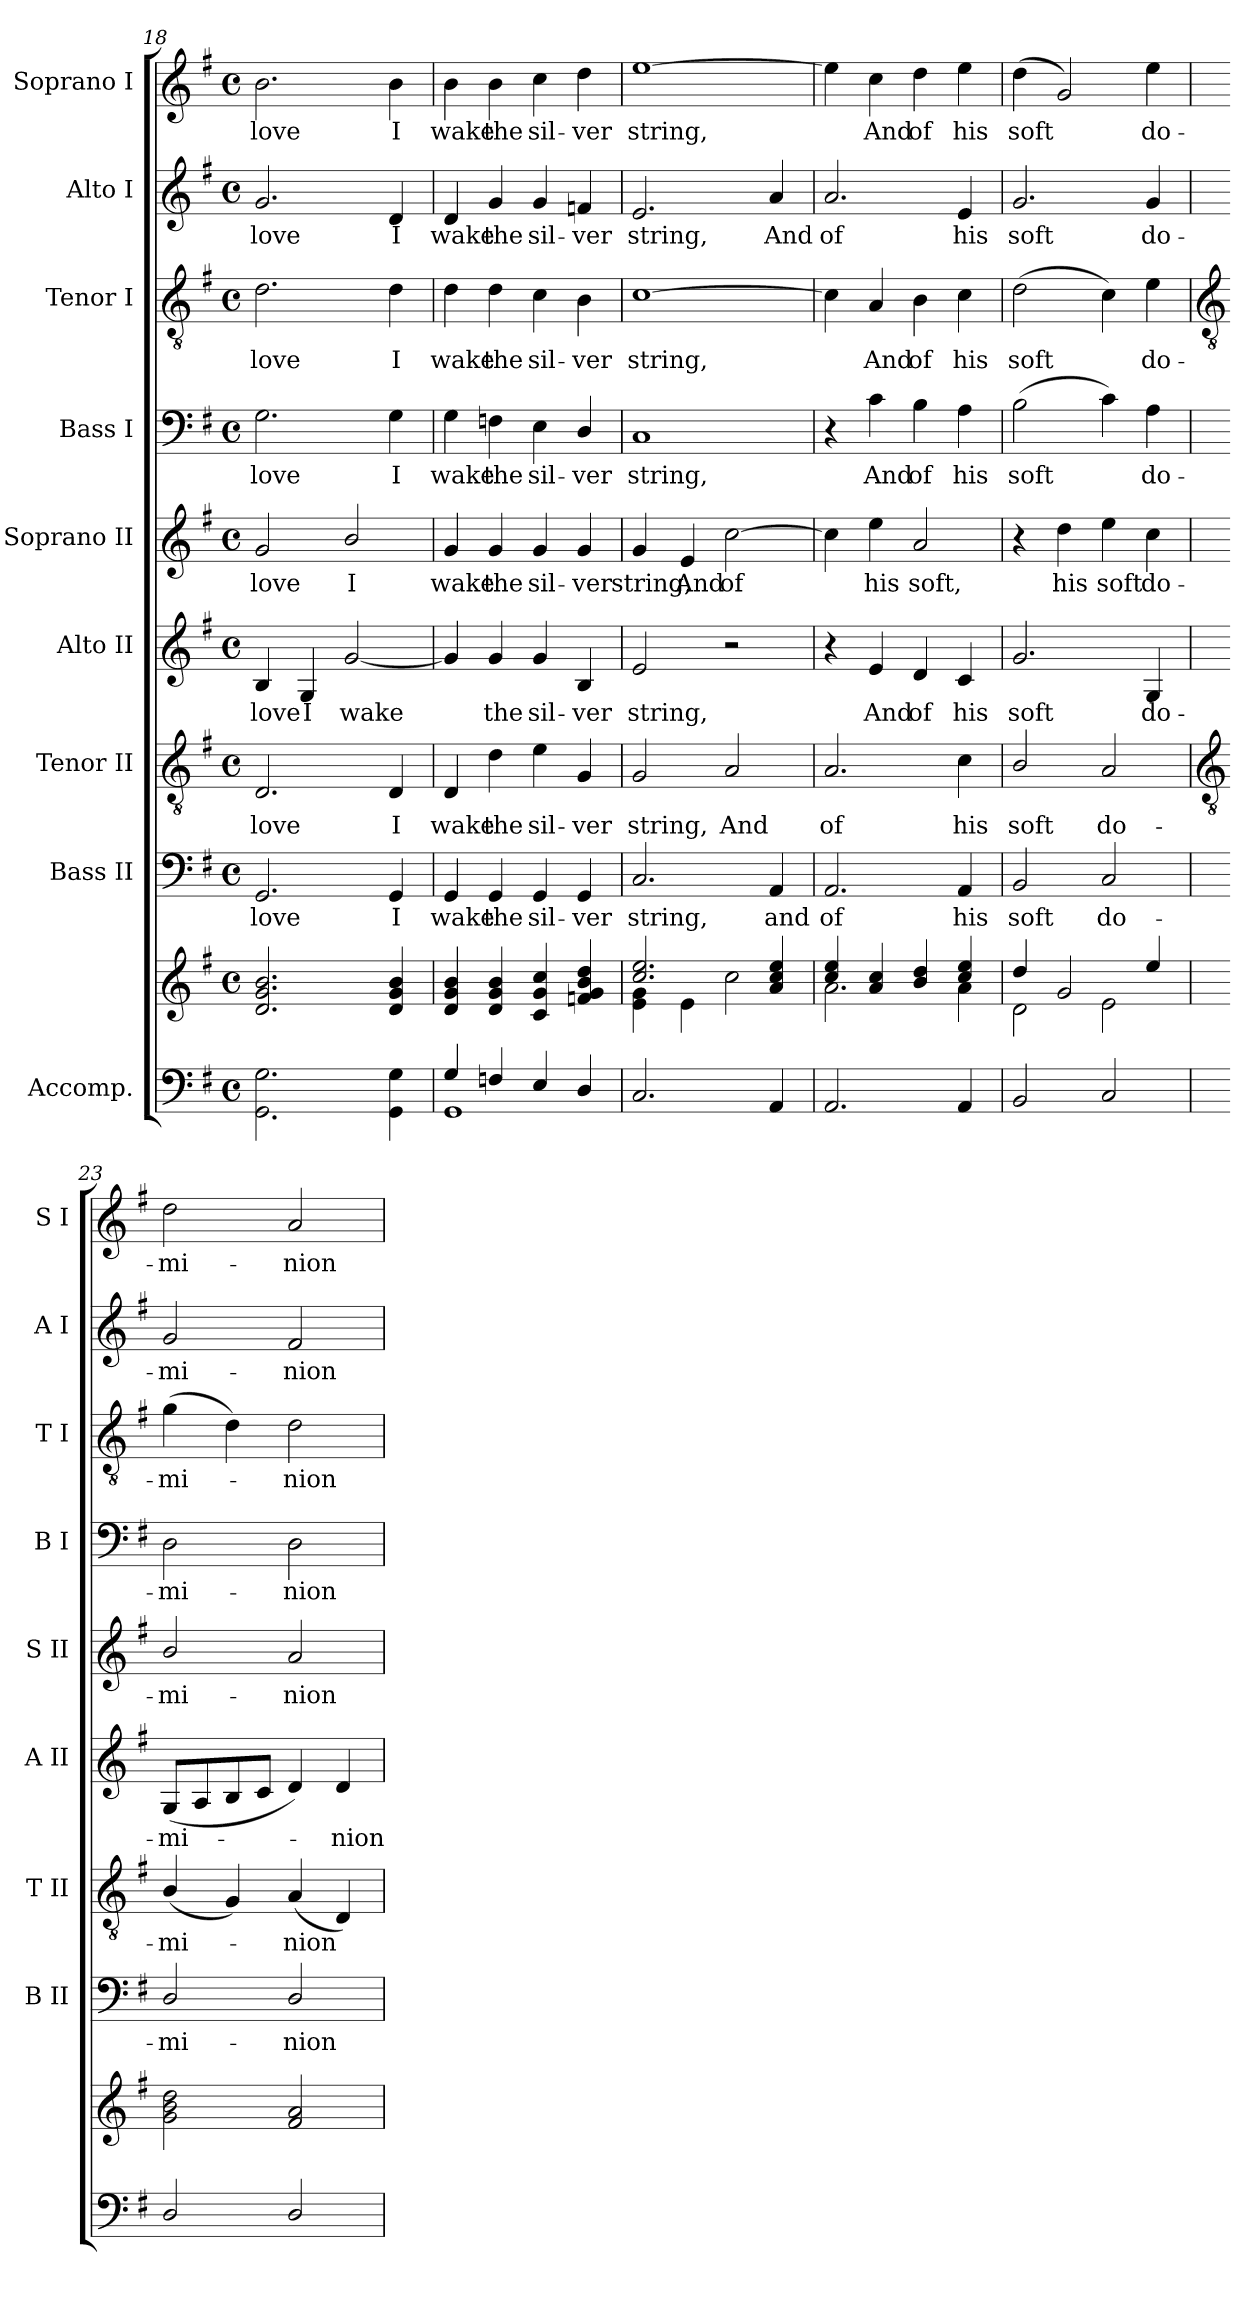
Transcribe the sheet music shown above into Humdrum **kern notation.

**kern	**kern	**kern	**text	**kern	**text	**kern	**text	**kern	**text	**kern	**text	**kern	**text	**kern	**text	**kern	**text
*part9	*part9	*part8	*part8	*part7	*part7	*part6	*part6	*part5	*part5	*part4	*part4	*part3	*part3	*part2	*part2	*part1	*part1
*staff10	*staff9	*staff8	*staff8	*staff7	*staff7	*staff6	*staff6	*staff5	*staff5	*staff4	*staff4	*staff3	*staff3	*staff2	*staff2	*staff1	*staff1
*I"Accomp.	*	*I"Bass II	*	*I"Tenor II	*	*I"Alto II	*	*I"Soprano II	*	*I"Bass I	*	*I"Tenor I	*	*I"Alto I	*	*I"Soprano I	*
*	*	*I'B II	*	*I'T II	*	*I'A II	*	*I'S II	*	*I'B I	*	*I'T I	*	*I'A I	*	*I'S I	*
*clefF4	*clefG2	*clefF4	*	*clefGv2	*	*clefG2	*	*clefG2	*	*clefF4	*	*clefGv2	*	*clefG2	*	*clefG2	*
*k[f#]	*k[f#]	*k[f#]	*	*k[f#]	*	*k[f#]	*	*k[f#]	*	*k[f#]	*	*k[f#]	*	*k[f#]	*	*k[f#]	*
*G:	*G:	*G:	*	*G:	*	*G:	*	*G:	*	*G:	*	*G:	*	*G:	*	*G:	*
*M4/4	*M4/4	*M4/4	*	*M4/4	*	*M4/4	*	*M4/4	*	*M4/4	*	*M4/4	*	*M4/4	*	*M4/4	*
*met(c)	*met(c)	*met(c)	*	*met(c)	*	*met(c)	*	*met(c)	*	*met(c)	*	*met(c)	*	*met(c)	*	*met(c)	*
=18	=18	=18	=18	=18	=18	=18	=18	=18	=18	=18	=18	=18	=18	=18	=18	=18	=18
*^	*^	*	*	*	*	*	*	*	*	*	*	*	*	*	*	*	*
!	!	!	!	!	!LO:LY:b	!	!LO:LY:b	!	!LO:LY:b	!	!LO:LY:b	!	!LO:LY:b	!	!LO:LY:b	!	!LO:LY:b	!	!LO:LY:b
1ryy	2.GG\ 2.G\	2.d/ 2.g/ 2.b/	1ryy	2.GG	love	2.D	love	4B	love	2g	love	2.G	love	2.d	love	2.g	love	2.b	love
!	!	!	!	!	!	!	!	!	!LO:LY:b	!	!	!	!	!	!	!	!	!	!
.	.	.	.	.	.	.	.	4G	I	.	.	.	.	.	.	.	.	.	.
!	!	!	!	!	!	!	!	!	!LO:LY:b	!	!LO:LY:b	!	!	!	!	!	!	!	!
.	.	.	.	.	.	.	.	[2g	wake	2b/	I	.	.	.	.	.	.	.	.
!	!	!	!	!	!LO:LY:b	!	!LO:LY:b	!	!	!	!	!	!LO:LY:b	!	!LO:LY:b	!	!LO:LY:b	!	!LO:LY:b
.	4GG\ 4G\	4d/ 4g/ 4b/	.	4GG	I	4D	I	.	.	.	.	4G	I	4d	I	4d	I	4b	I
=19	=19	=19	=19	=19	=19	=19	=19	=19	=19	=19	=19	=19	=19	=19	=19	=19	=19	=19	=19
!	!	!	!	!	!LO:LY:b	!	!LO:LY:b	!	!	!	!LO:LY:b	!	!LO:LY:b	!	!LO:LY:b	!	!LO:LY:b	!	!LO:LY:b
4G/	1GG\	4d/ 4g/ 4b/	1ryy	4GG	wake	4D	wake	4g]	.	4g	wake	4G	wake	4d	wake	4d	wake	4b	wake
!	!	!	!	!	!LO:LY:b	!	!LO:LY:b	!	!LO:LY:b	!	!LO:LY:b	!	!LO:LY:b	!	!LO:LY:b	!	!LO:LY:b	!	!LO:LY:b
4Fn/	.	4d/ 4g/ 4b/	.	4GG	the	4d	the	4g	the	4g	the	4Fn	the	4d	the	4g	the	4b	the
!	!	!	!	!	!LO:LY:b	!	!LO:LY:b	!	!LO:LY:b	!	!LO:LY:b	!	!LO:LY:b	!	!LO:LY:b	!	!LO:LY:b	!	!LO:LY:b
4E/	.	4c/ 4g/ 4cc/	.	4GG	sil-	4e	sil-	4g	sil-	4g	sil-	4E	sil-	4c	sil-	4g	sil-	4cc	sil-
!	!	!	!	!	!LO:LY:b	!	!LO:LY:b	!	!LO:LY:b	!	!LO:LY:b	!	!LO:LY:b	!	!LO:LY:b	!	!LO:LY:b	!	!LO:LY:b
4D/	.	4fn/ 4g/ 4b/ 4dd/	.	4GG	-ver	4G	-ver	4B	-ver	4g	-ver	4D/	-ver	4B\	-ver	4fn	-ver	4dd	-ver
=20	=20	=20	=20	=20	=20	=20	=20	=20	=20	=20	=20	=20	=20	=20	=20	=20	=20	=20	=20
!	!	!	!	!	!LO:LY:b	!	!LO:LY:b	!	!LO:LY:b	!	!LO:LY:b	!	!LO:LY:b	!	!LO:LY:b	!	!LO:LY:b	!	!LO:LY:b
2.C	1ryy	2.cc/ 2.ee/	4e\ 4g\	2.C	string,	2G	string,	2e	string,	4g	string,	1C	string,	[1c	string,	2.e	string,	[1ee	string,
!	!	!	!	!	!	!	!	!	!	!	!LO:LY:b	!	!	!	!	!	!	!	!
.	.	.	4e\	.	.	.	.	.	.	4e	And	.	.	.	.	.	.	.	.
!	!	!	!	!	!	!	!LO:LY:b	!	!	!	!LO:LY:b	!	!	!	!	!	!	!	!
.	.	.	2cc\	.	.	2A	And	2r	.	[2cc	of	.	.	.	.	.	.	.	.
!	!	!	!	!	!LO:LY:b	!	!	!	!	!	!	!	!	!	!	!	!LO:LY:b	!	!
4AA	.	4a/ 4cc/ 4ee/	.	4AA	and	.	.	.	.	.	.	.	.	.	.	4a	And	.	.
=21	=21	=21	=21	=21	=21	=21	=21	=21	=21	=21	=21	=21	=21	=21	=21	=21	=21	=21	=21
!	!	!	!	!	!LO:LY:b	!	!LO:LY:b	!	!	!	!	!	!	!	!	!	!LO:LY:b	!	!
2.AA	1ryy	4cc/ 4ee/	2.a\	2.AA	of	2.A	of	4r	.	4cc]	.	4r	.	4c]	.	2.a	of	4ee]	.
!	!	!	!	!	!	!	!	!	!LO:LY:b	!	!LO:LY:b	!	!LO:LY:b	!	!LO:LY:b	!	!	!	!LO:LY:b
.	.	4a/ 4cc/	.	.	.	.	.	4e	And	4ee	his	4c	And	4A	And	.	.	4cc	And
!	!	!	!	!	!	!	!	!	!LO:LY:b	!	!LO:LY:b	!	!LO:LY:b	!	!LO:LY:b	!	!	!	!LO:LY:b
.	.	4b/ 4dd/	.	.	.	.	.	4d	of	2a	soft,	4B	of	4B	of	.	.	4dd	of
!	!	!	!	!	!LO:LY:b	!	!LO:LY:b	!	!LO:LY:b	!	!	!	!LO:LY:b	!	!LO:LY:b	!	!LO:LY:b	!	!LO:LY:b
4AA	.	4cc/ 4ee/	4a\	4AA	his	4c	his	4c	his	.	.	4A	his	4c	his	4e	his	4ee	his
=22	=22	=22	=22	=22	=22	=22	=22	=22	=22	=22	=22	=22	=22	=22	=22	=22	=22	=22	=22
!	!	!	!	!	!LO:LY:b	!	!LO:LY:b	!	!LO:LY:b	!	!	!	!LO:LY:b	!	!LO:LY:b	!	!LO:LY:b	!	!LO:LY:b
2BB	1ryy	4dd/	2d\	2BB	soft	2B/	soft	2.g	soft	4r	.	(>2B	soft	(>2d	soft	2.g	soft	(4dd	soft
!	!	!	!	!	!	!	!	!	!	!	!LO:LY:b	!	!	!	!	!	!	!	!
.	.	2g/	.	.	.	.	.	.	.	4dd	his	.	.	.	.	.	.	2g)	.
!	!	!	!	!	!LO:LY:b	!	!LO:LY:b	!	!	!	!LO:LY:b	!	!	!	!	!	!	!	!
2C	.	.	2e\	2C	do-	2A	do-	.	.	4ee	soft	4c)	.	4c)	.	.	.	.	.
!	!	!	!	!	!	!	!	!	!LO:LY:b	!	!LO:LY:b	!	!LO:LY:b	!	!LO:LY:b	!	!LO:LY:b	!	!LO:LY:b
.	.	4ee/	.	.	.	.	.	4G	do-	4cc	do-	4A	do-	4e	do-	4g	do-	4ee	do-
*v	*v	*	*	*	*	*	*	*	*	*	*	*	*	*	*	*	*	*	*
*	*v	*v	*	*	*	*	*	*	*	*	*	*	*	*	*	*	*	*
!!LO:LB:g=z
=23	=23	=23	=23	=23	=23	=23	=23	=23	=23	=23	=23	=23	=23	=23	=23	=23	=23
*	*	*	*	*clefGv2	*	*	*	*	*	*	*	*clefGv2	*	*	*	*	*
!	!	!	!LO:LY:b	!	!LO:LY:b	!	!LO:LY:b	!	!LO:LY:b	!	!LO:LY:b	!	!LO:LY:b	!	!LO:LY:b	!	!LO:LY:b
2D/	2g\ 2b\ 2dd\	2D/	-mi-	(<4B/	-mi-	(<8GL	-mi-	2b/	-mi-	2D	-mi-	(>4g	-mi-	2g	-mi-	2dd	-mi-
.	.	.	.	.	.	8A	.	.	.	.	.	.	.	.	.	.	.
.	.	.	.	4G)	.	8B	.	.	.	.	.	4d)	.	.	.	.	.
.	.	.	.	.	.	8cJ	.	.	.	.	.	.	.	.	.	.	.
!	!	!	!LO:LY:b	!	!LO:LY:b	!	!	!	!LO:LY:b	!	!LO:LY:b	!	!LO:LY:b	!	!LO:LY:b	!	!LO:LY:b
2D/	2f# 2a	2D/	-nion	(<4A	nion	4d)	.	2a	-nion	2D	-nion	2d	nion	2f#	-nion	2a	-nion
!	!	!	!	!	!	!	!LO:LY:b	!	!	!	!	!	!	!	!	!	!
.	.	.	.	4D)	.	4d	nion	.	.	.	.	.	.	.	.	.	.
=	=	=	=	=	=	=	=	=	=	=	=	=	=	=	=	=	=
*-	*-	*-	*-	*-	*-	*-	*-	*-	*-	*-	*-	*-	*-	*-	*-	*-	*-
